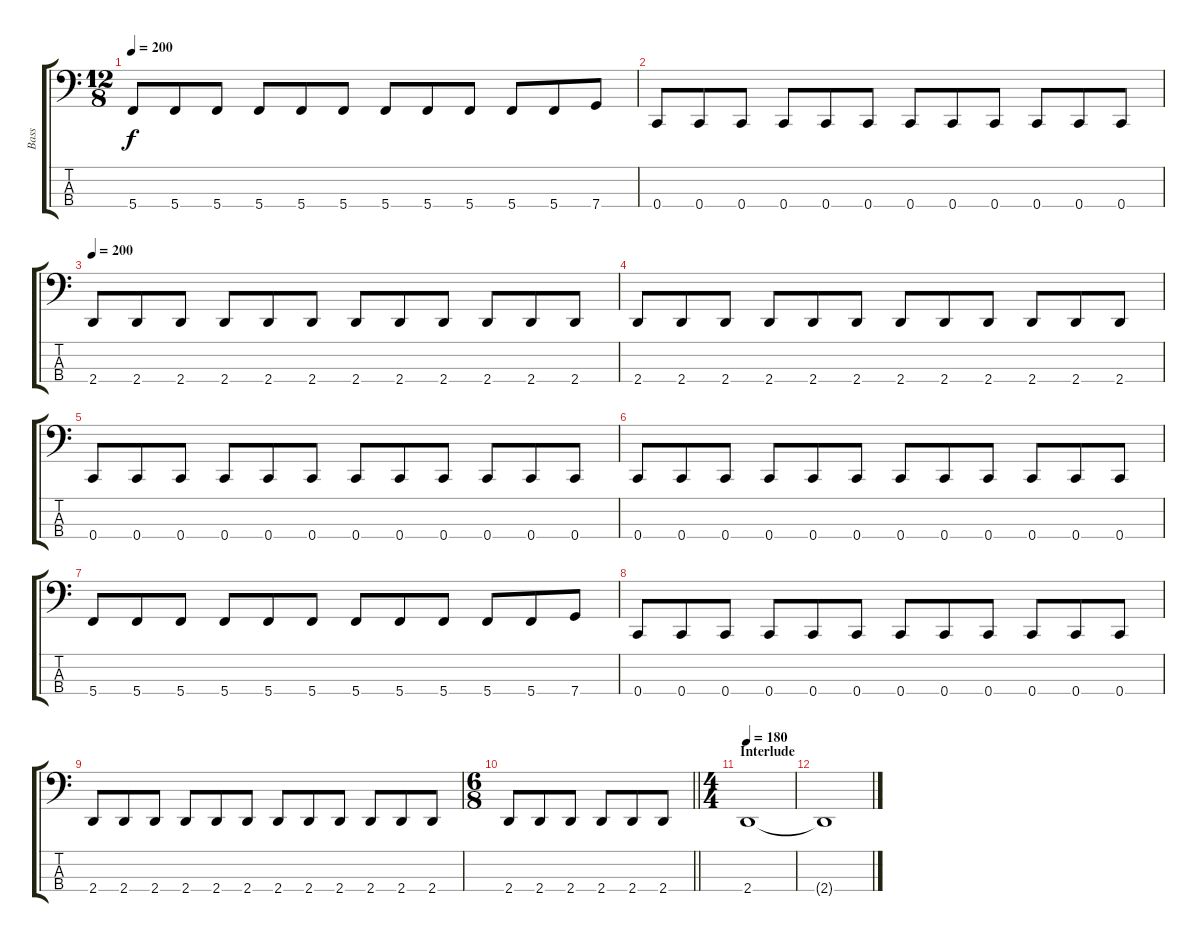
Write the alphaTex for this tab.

\track ("Bass" "Bass") {instrument electricbasspick}
\staff {score tabs}
\tuning (F2 C2 G1 C1) {hide}
\ts (12 8)
\tempo 200
\clef f4
\ks c
5.4.8{dy f} 5.4.8 5.4.8 5.4.8 5.4.8 5.4.8 5.4.8 5.4.8 5.4.8 5.4.8 5.4.8 7.4.8 |
0.4.8 0.4.8 0.4.8 0.4.8 0.4.8 0.4.8 0.4.8 0.4.8 0.4.8 0.4.8 0.4.8 0.4.8 |
\tempo 210
\tempo 200
2.4.8 2.4.8 2.4.8 2.4.8 2.4.8 2.4.8 2.4.8 2.4.8 2.4.8 2.4.8 2.4.8 2.4.8 |
2.4.8 2.4.8 2.4.8 2.4.8 2.4.8 2.4.8 2.4.8 2.4.8 2.4.8 2.4.8 2.4.8 2.4.8 |
0.4.8 0.4.8 0.4.8 0.4.8 0.4.8 0.4.8 0.4.8 0.4.8 0.4.8 0.4.8 0.4.8 0.4.8 |
0.4.8 0.4.8 0.4.8 0.4.8 0.4.8 0.4.8 0.4.8 0.4.8 0.4.8 0.4.8 0.4.8 0.4.8 |
5.4.8 5.4.8 5.4.8 5.4.8 5.4.8 5.4.8 5.4.8 5.4.8 5.4.8 5.4.8 5.4.8 7.4.8 |
0.4.8 0.4.8 0.4.8 0.4.8 0.4.8 0.4.8 0.4.8 0.4.8 0.4.8 0.4.8 0.4.8 0.4.8 |
2.4.8 2.4.8 2.4.8 2.4.8 2.4.8 2.4.8 2.4.8 2.4.8 2.4.8 2.4.8 2.4.8 2.4.8 |
\ts (6 8)
\barLineRight lightlight
2.4.8 2.4.8 2.4.8 2.4.8 2.4.8 2.4.8 |
\ts (4 4)
\section ("" "Interlude")
\tempo 180
2.4.1 |
2.4{t}.1
